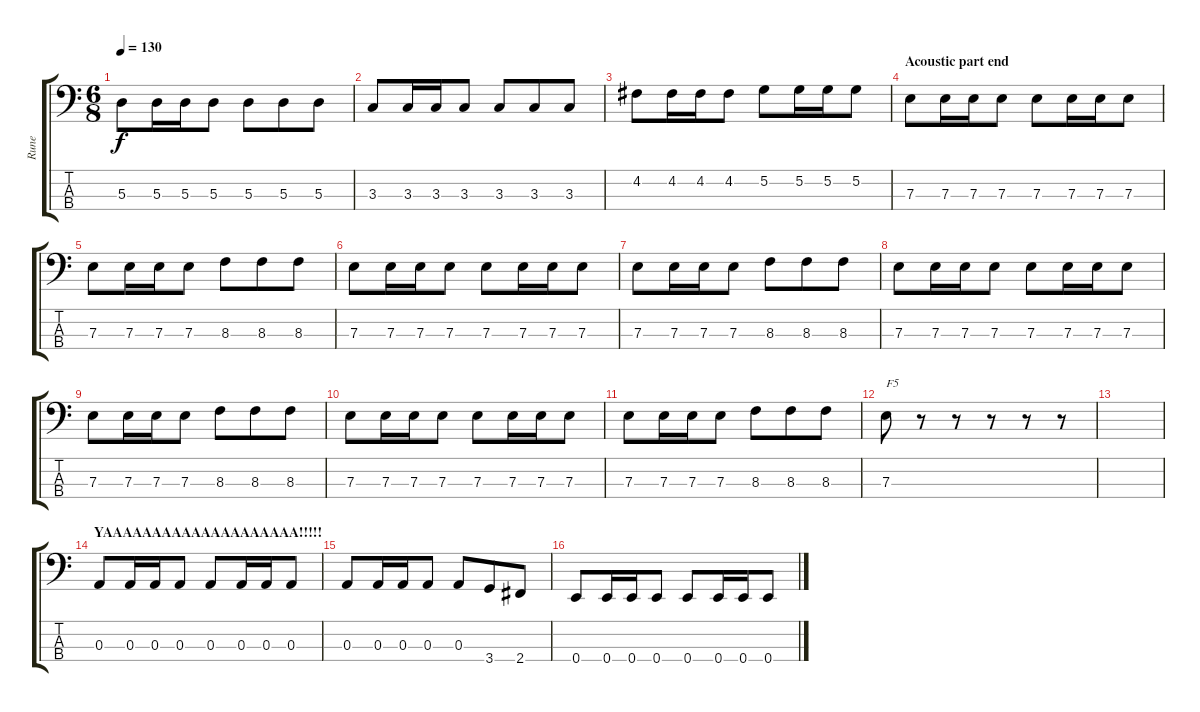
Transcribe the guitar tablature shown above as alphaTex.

\track ("Rune" "Rune") {instrument electricbassfinger}
\staff {score tabs}
\tuning (G2 D2 A1 E1) {hide}
\ts (6 8)
\tempo 130
\clef f4
\ks c
5.3.8{dy f} 5.3.16 5.3.16 5.3.8 5.3.8 5.3.8 5.3.8 |
3.3.8 3.3.16 3.3.16 3.3.8 3.3.8 3.3.8 3.3.8 |
4.2.8 4.2.16 4.2.16 4.2.8 5.2.8 5.2.16 5.2.16 5.2.8 |
\section ("" "Acoustic part end")
7.3.8 7.3.16 7.3.16 7.3.8 7.3.8 7.3.16 7.3.16 7.3.8 |
7.3.8 7.3.16 7.3.16 7.3.8 8.3.8 8.3.8 8.3.8 |
7.3.8 7.3.16 7.3.16 7.3.8 7.3.8 7.3.16 7.3.16 7.3.8 |
7.3.8 7.3.16 7.3.16 7.3.8 8.3.8 8.3.8 8.3.8 |
7.3.8 7.3.16 7.3.16 7.3.8 7.3.8 7.3.16 7.3.16 7.3.8 |
7.3.8 7.3.16 7.3.16 7.3.8 8.3.8 8.3.8 8.3.8 |
7.3.8 7.3.16 7.3.16 7.3.8 7.3.8 7.3.16 7.3.16 7.3.8 |
7.3.8 7.3.16 7.3.16 7.3.8 8.3.8 8.3.8 8.3.8 |
7.3.8{txt "F5"} r.8 r.8 r.8 r.8 r.8 |
|
\section ("" "YAAAAAAAAAAAAAAAAAAAA!!!!!")
0.3.8 0.3.16 0.3.16 0.3.8 0.3.8 0.3.16 0.3.16 0.3.8 |
0.3.8 0.3.16 0.3.16 0.3.8 0.3.8 3.4.8 2.4.8 |
0.4.8 0.4.16 0.4.16 0.4.8 0.4.8 0.4.16 0.4.16 0.4.8
